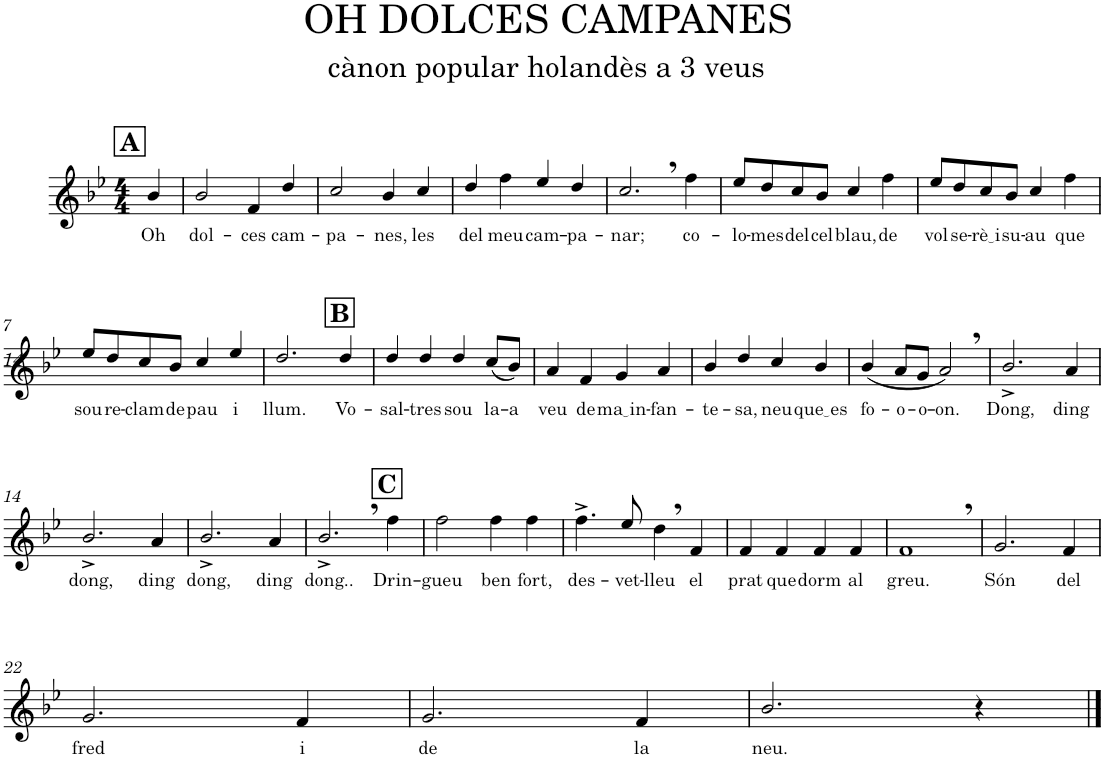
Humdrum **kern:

**kern	**text
*part1	*part1
*staff1	*staff1
*I"Gralla	*
*I'Gr.	*
*clefG2	*
*k[b-e-]	*
*M4/4	*
!!LO:REH:place=s1:a:B:cj:fs=14:t=A
=	=
!	!LO:LY:b
4b-/	Oh
=1	=1
!	!LO:LY:b
2b-/	dol-
!	!LO:LY:b
4f/	-ces
!	!LO:LY:b
4dd/	cam-
=2	=2
!	!LO:LY:b
2cc/	-pa-
!	!LO:LY:b
4b-/	-nes,
!	!LO:LY:b
4cc/	les
=3	=3
!	!LO:LY:b
4dd/	del
!	!LO:LY:b
4ff\	meu
!	!LO:LY:b
4ee-/	cam-
!	!LO:LY:b
4dd/	-pa-
=4	=4
!	!LO:LY:b
2.cc,/	-nar;
!	!LO:LY:b
4ff\	co-
=5	=5
!	!LO:LY:b
8ee-/L	-lo-
!	!LO:LY:b
8dd/	-mes
!	!LO:LY:b
8cc/	del
!	!LO:LY:b
8b-/J	cel
!	!LO:LY:b
4cc/	blau,
!	!LO:LY:b
4ff\	de
=6	=6
!	!LO:LY:b
8ee-/L	vol
!	!LO:LY:b
8dd/	se-
!	!LO:LY:b
8cc/	rè i
!	!LO:LY:b
8b-/J	su-
!	!LO:LY:b
4cc/	-au
!	!LO:LY:b
4ff\	que
!!LO:LB:g=z
=7	=7
!	!LO:LY:b
8ee-/L	sou
!	!LO:LY:b
8dd/	re-
!	!LO:LY:b
8cc/	-clam
!	!LO:LY:b
8b-/J	de
!	!LO:LY:b
4cc/	pau
!	!LO:LY:b
4ee-/	i
!!LO:REH:place=s1:a:B:cj:fs=14:t=B:qo=3
=8	=8
!	!LO:LY:b
2.dd/	llum.
!	!LO:LY:b
4dd/	Vo-
=9	=9
!	!LO:LY:b
4dd/	-sal-
!	!LO:LY:b
4dd/	-tres
!	!LO:LY:b
4dd/	sou
!	!LO:LY:b
(8cc/L	la-
!	!LO:LY:b
8b-/J)	-a
=10	=10
!	!LO:LY:b
4a/	veu
!	!LO:LY:b
4f/	de
!	!LO:LY:b
4g/	ma in
!	!LO:LY:b
4a/	-fan-
=11	=11
!	!LO:LY:b
4b-/	-te-
!	!LO:LY:b
4dd/	-sa,
!	!LO:LY:b
4cc/	neu
!	!LO:LY:b
4b-/	que es
=12	=12
!	!LO:LY:b
(4b-/	fo-
!	!LO:LY:b
8a/L	-o-
!	!LO:LY:b
8g/J	-o-
!	!LO:LY:b
2a,/)	-on.
=13	=13
!	!LO:LY:b
2.b-^/	Dong,
!	!LO:LY:b
4a/	ding
!!LO:LB:g=z
=14	=14
!	!LO:LY:b
2.b-^/	dong,
!	!LO:LY:b
4a/	ding
=15	=15
!	!LO:LY:b
2.b-^/	dong,
!	!LO:LY:b
4a/	ding
!!LO:REH:place=s1:a:B:cj:fs=14:t=C:qo=3
=16	=16
!	!LO:LY:b
2.b-^,/	dong..
!	!LO:LY:b
4ff\	Drin-
=17	=17
!	!LO:LY:b
2ff\	-gueu
!	!LO:LY:b
4ff\	ben
!	!LO:LY:b
4ff\	fort,
=18	=18
!	!LO:LY:b
4.ff^\	des-
!	!LO:LY:b
8ee-/	-vet-
!	!LO:LY:b
4dd,\	-lleu
!	!LO:LY:b
4f/	el
=19	=19
!	!LO:LY:b
4f/	prat
!	!LO:LY:b
4f/	que
!	!LO:LY:b
4f/	dorm
!	!LO:LY:b
4f/	al
=20	=20
!	!LO:LY:b
1f,	greu.
=21	=21
!	!LO:LY:b
2.g/	Són
!	!LO:LY:b
4f/	del
!!LO:LB:g=z
=22	=22
!	!LO:LY:b
2.g/	fred
!	!LO:LY:b
4f/	i
=23	=23
!	!LO:LY:b
2.g/	de
!	!LO:LY:b
4f/	la
=24	=24
!	!LO:LY:b
2.b-/	neu.
4r	.
==	==
*-	*-
